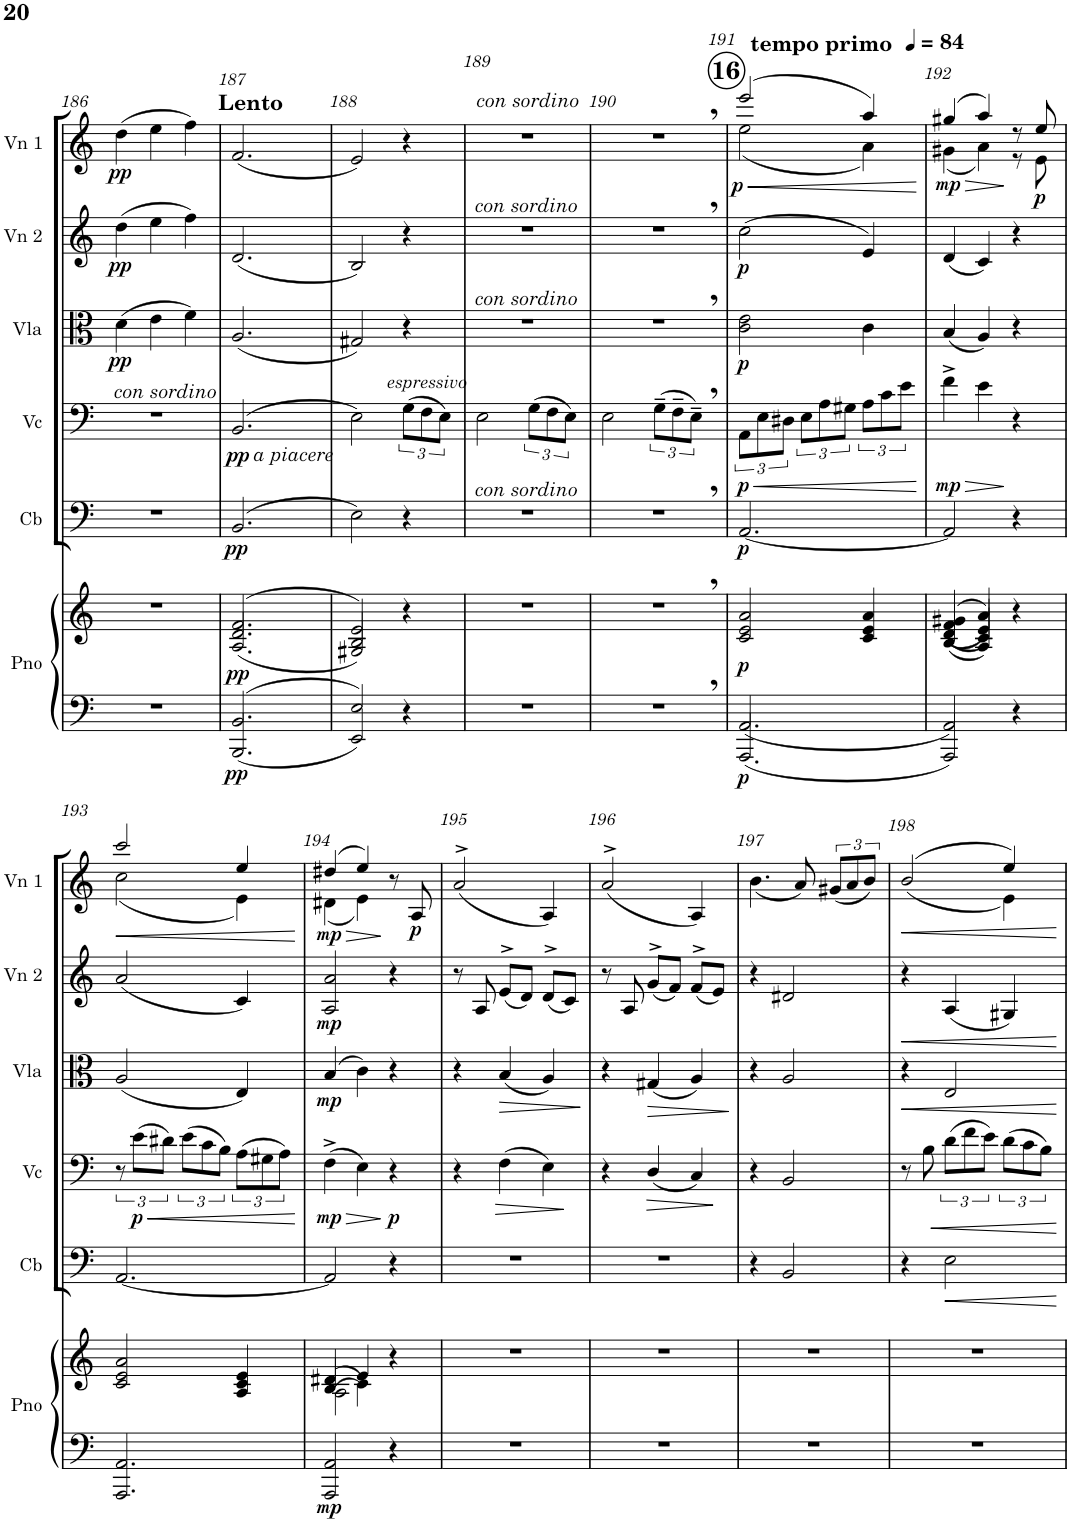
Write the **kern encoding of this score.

**kern	**kern	**dynam	**kern	**dynam	**kern	**dynam	**kern	**dynam	**kern	**dynam	**kern	**dynam
*part6	*part6	*part6	*part5	*part5	*part4	*part4	*part3	*part3	*part2	*part2	*part1	*part1
*staff7	*staff6	*staff6/7	*staff5	*staff5	*staff4	*staff4	*staff3	*staff3	*staff2	*staff2	*staff1	*staff1
*I"Piano	*	*	*I"Contrabass	*	*I"Violoncello	*	*I"Viola	*	*I"Violin 2	*	*I"Violin 1	*
*I'Pno	*	*	*I'Cb	*	*I'Vc	*	*I'Vla	*	*I'Vn 2	*	*I'Vn 1	*
!!LO:PB:g=z
*clefF4	*clefG2	*	*clefF4	*	*clefF4	*	*clefC3	*	*clefG2	*	*clefG2	*
*	*	*	*Trd7c12	*	*	*	*	*	*	*	*	*
*k[]	*k[]	*	*k[]	*	*k[]	*	*k[]	*	*k[]	*	*k[]	*
*M3/4	*M3/4	*	*M3/4	*	*M3/4	*	*M3/4	*	*M3/4	*	*M3/4	*
=186	=186	=186	=186	=186	=186	=186	=186	=186	=186	=186	=186	=186
!	!	!	!	!	!LO:TX:a:i:t=con sordino	!	!	!	!	!	!	!
!	!	!	!	!	!	!	!	!LO:DY:b	!	!LO:DY:b	!	!LO:DY:b
2.r	2.r	.	2.r	.	2.r	.	(4d\	pp	(4dd\	pp	(4dd\	pp
.	.	.	.	.	.	.	4e\	.	4ee\	.	4ee\	.
.	.	.	.	.	.	.	4f\)	.	4ff\)	.	4ff\)	.
=187	=187	=187	=187	=187	=187	=187	=187	=187	=187	=187	=187	=187
*^	*^	*	*	*	*	*	*	*	*	*	*	*
!	!	!	!	!	!	!	!	!	!	!	!	!	!LO:TX:a:B:t=Lento	!
!	!	!	!	!	!	!	!LO:TX:b:i:t=a piacere	!	!	!	!	!	!	!
!	!	!	!	!LO:DY:b=2	!	!	!	!	!	!	!	!	!	!
!	!	!	!	!LO:DY:n=1:b	!	!LO:DY:b	!	!LO:DY:b	!	!	!	!	!	!
2.BB/	2.BBB/	(2.d/ 2.f/	(2.A/	pp pp	(2.BB/	pp	(2.BB/	pp	(2.A/	.	(2.d/	.	(2.f/	.
=188	=188	=188	=188	=188	=188	=188	=188	=188	=188	=188	=188	=188	=188	=188
2E/	2EE/	2B/ 2e/)	2G#X/)	.	2E\)	.	2E\)	.	2G#X/)	.	2B/)	.	2e/)	.
!	!	!	!	!	!	!	!LO:TX:a:i:t=espressivo	!	!	!	!	!	!	!
4r	4ryy	4r	4ryy	.	4r	.	(12G\L	.	4r	.	4r	.	4r	.
.	.	.	.	.	.	.	12F\	.	.	.	.	.	.	.
.	.	.	.	.	.	.	12E\J)	.	.	.	.	.	.	.
*v	*v	*	*	*	*	*	*	*	*	*	*	*	*	*
*	*v	*v	*	*	*	*	*	*	*	*	*	*	*
=189	=189	=189	=189	=189	=189	=189	=189	=189	=189	=189	=189	=189
!	!	!	!	!	!	!	!	!	!	!	!LO:TX:a:i:t=con sordino	!
!	!	!	!	!	!	!	!	!	!LO:TX:a:i:t=con sordino	!	!	!
!	!	!	!	!	!	!	!LO:TX:a:i:t=con sordino	!	!	!	!	!
!	!	!	!LO:TX:a:i:t=con sordino	!	!	!	!	!	!	!	!	!
2.r	2.r	.	2.r	.	2E\	.	2.r	.	2.r	.	2.r	.
.	.	.	.	.	(12G\L	.	.	.	.	.	.	.
.	.	.	.	.	12F\	.	.	.	.	.	.	.
.	.	.	.	.	12E\J)	.	.	.	.	.	.	.
=190	=190	=190	=190	=190	=190	=190	=190	=190	=190	=190	=190	=190
2.r	2.r	.	2.r	.	2E\	.	2.r	.	2.r	.	2.r	.
.	.	.	.	.	(12G~\L	.	.	.	.	.	.	.
.	.	.	.	.	12F~\	.	.	.	.	.	.	.
.	.	.	.	.	12E~,\J)	.	.	.	.	.	.	.
=191	=191	=191	=191	=191	=191	=191	=191	=191	=191	=191	=191	=191
!!LO:REH:place=s1:a:B:cj:enc=circle:fs=14:t=16
*	*	*	*	*	*	*	*	*	*	*	*MM84	*
*^	*	*	*	*	*	*	*	*	*	*	*	*
!	!	!	!	!	!	!	!	!	!	!	!	!LO:TX:a:B:t=tempo primo	!
!	!	!	!LO:DY:b=2	!	!	!	!LO:HP:b	!	!	!	!	!	!LO:HP:b
*	*	*	*	*	*	*	*	*	*	*	*	*^	*
!	!	!	!LO:DY:n=1:b	!	!LO:DY:b	!	!LO:DY:n=1:b	!	!LO:DY:b	!	!LO:DY:b	!	!	!LO:DY:n=1:b
2.AA/	2.AAA/	2c/ 2e/ 2a/	p p	[2.AA/	p	12AA\L	< p	2c\ 2e\	p	(2cc\	p	(2eee/	(2ee\	< p
.	.	.	.	.	.	12E\	.	.	.	.	.	.	.	.
.	.	.	.	.	.	12D#X\J	.	.	.	.	.	.	.	.
.	.	.	.	.	.	12E\L	.	.	.	.	.	.	.	.
.	.	.	.	.	.	12A\	.	.	.	.	.	.	.	.
.	.	.	.	.	.	12G#X\J	.	.	.	.	.	.	.	.
.	.	4c/ 4e/ 4a/	.	.	.	12A\L	.	4c\	.	4e/)	.	4aa/)	4a\)	.
.	.	.	.	.	.	12c\	.	.	.	.	.	.	.	.
.	.	.	.	.	.	12e\J	.	.	.	.	.	.	.	.
*v	*v	*	*	*	*	*	*	*	*	*	*	*v	*v	*
.	.	.	.	.	.	.	.	.	.	.	.	[
=192	=192	=192	=192	=192	=192	=192	=192	=192	=192	=192	=192	=192
*^	*^	*	*	*	*	*	*	*	*	*	*	*
*	*	*	*^	*	*	*	*	*	*	*	*	*	*	*
*	*	*	*	*^	*	*	*	*	*	*	*	*	*	*	*
!	!	!	!	!	!	!	!	!	!	!LO:HP:b	!	!	!	!	!	!LO:HP:b
*	*	*	*	*	*	*	*	*	*	*	*	*	*	*	*^	*
!	!	!	!	!	!	!	!	!	!	!LO:DY:n=1:b	!	!	!	!	!	!	!LO:DY:n=1:b
2AA/	2AAA/	(4g#X/	(4f/	(4d/	(4B/	.	2AA/]	.	4f^\	> mp	(4B/	.	(4d/	.	(4gg#X/	(4g#X\	> mp
.	.	4a/)	4e/)	4c/)	4A/)	.	.	.	4e\	.	4A/)	.	4c/)	.	4aa/)	4a\)	.
4r	4ryy	4r	4ryy	4ryy	4ryy	.	4r	.	4r	[	4r	.	4r	.	8r	8r	]
!	!	!	!	!	!	!	!	!	!	!	!	!	!	!	!	!	!LO:DY:n=2:b
.	.	.	.	.	.	.	.	.	.	.	.	.	.	.	8ee/	8e\	p
*v	*v	*	*	*	*	*	*	*	*	*	*	*	*	*	*	*	*
*	*v	*v	*v	*v	*	*	*	*	*	*	*	*	*	*	*	*
!!LO:LB:g=z	!!
=193	=193	=193	=193	=193	=193	=193	=193	=193	=193	=193	=193	=193	=193
!	!	!	!	!	!	!	!	!	!	!	!	!	!LO:HP:b
2.AAA/ 2.AA/	2c/ 2e/ 2a/	.	[2.AA/	.	12r	.	(2A/	.	(2a/	.	2ccc/	(2cc\	<
!	!	!	!	!	!	!LO:HP:b	!	!	!	!	!	!	!
!	!	!	!	!	!	!LO:DY:n=1:b	!	!	!	!	!	!	!
.	.	.	.	.	(12e\L	< p	.	.	.	.	.	.	.
.	.	.	.	.	12d#X\J)	.	.	.	.	.	.	.	.
.	.	.	.	.	(12e\L	.	.	.	.	.	.	.	.
.	.	.	.	.	12c\	.	.	.	.	.	.	.	.
.	.	.	.	.	12B\J)	.	.	.	.	.	.	.	.
.	4A/ 4c/ 4e/	.	.	.	(12A\L	.	4E/)	.	4c/)	.	4ee/	4e\)	.
.	.	.	.	.	12G#X\	.	.	.	.	.	.	.	.
.	.	.	.	.	12A\J)	.	.	.	.	.	.	.	.
*	*	*	*	*	*	*	*	*	*	*	*v	*v	*
.	.	.	.	.	.	]	.	.	.	.	.	[
=194	=194	=194	=194	=194	=194	=194	=194	=194	=194	=194	=194	=194
*	*^	*	*	*	*	*	*	*	*	*	*	*
*	*	*^	*	*	*	*	*	*	*	*	*	*	*
!	!	!	!	!LO:DY:b=2	!	!	!	!LO:HP:b	!	!	!	!	!	!LO:HP:b
*	*	*	*	*	*	*	*	*	*	*	*	*	*^	*
!	!	!	!	!	!	!	!	!LO:DY:n=1:b	!	!LO:DY:b	!	!LO:DY:b	!	!	!LO:DY:n=1:b
2AAA/ 2AA/	(4d#X/	(>4B/	2A\	mp	2AA/]	.	(4F^\	> mp	(4B/	mp	2A/ 2a/	mp	(4dd#X/	(4d#X\	> mp
.	4e/)	4c\)	.	.	.	.	4E\)	.	4c\)	.	.	.	4ee/)	4e\)	.
!	!	!	!	!	!	!	!	!LO:DY:n=2:b	!	!	!	!	!	!	!
4r	4r	4ryy	4ryy	.	4r	.	4r	[ p	4r	.	4r	.	8r	4ryy	]
!	!	!	!	!	!	!	!	!	!	!	!	!	!	!	!LO:DY:n=2:b
.	.	.	.	.	.	.	.	.	.	.	.	.	8A/	.	p
*	*v	*v	*v	*	*	*	*	*	*	*	*	*	*v	*v	*
=195	=195	=195	=195	=195	=195	=195	=195	=195	=195	=195	=195	=195
2.r	2.r	.	2.r	.	4r	.	4r	.	8r	.	(<2a^>/	.
.	.	.	.	.	.	.	.	.	8A/	.	.	.
!	!	!	!	!	!	!LO:HP:b	!	!LO:HP:b	!	!	!	!
.	.	.	.	.	(4F\	>	(4B/	>	(8e^>/L	.	.	.
.	.	.	.	.	.	.	.	.	8d/J)	.	.	.
.	.	.	.	.	4E\)	.	4A/)	.	(8d^>/L	.	4A/)	.
.	.	.	.	.	.	.	.	.	8c/J)	.	.	.
.	.	.	.	.	.	]	.	]	.	.	.	.
=196	=196	=196	=196	=196	=196	=196	=196	=196	=196	=196	=196	=196
2.r	2.r	.	2.r	.	4r	.	4r	.	8r	.	(<2a^>/	.
.	.	.	.	.	.	.	.	.	8A/	.	.	.
!	!	!	!	!	!	!LO:HP:b	!	!LO:HP:b	!	!	!	!
.	.	.	.	.	(4D/	>	(4G#X/	>	(8g^>/L	.	.	.
.	.	.	.	.	.	.	.	.	8f/J)	.	.	.
.	.	.	.	.	4C/)	.	4A/)	.	(8f^>/L	.	4A/)	.
.	.	.	.	.	.	.	.	.	8e/J)	.	.	.
.	.	.	.	.	.	]	.	]	.	.	.	.
=197	=197	=197	=197	=197	=197	=197	=197	=197	=197	=197	=197	=197
2.r	2.r	.	4r	.	4r	.	4r	.	4r	.	(<4.b\	.
.	.	.	2BB/	.	2BB/	.	2A/	.	2d#X/	.	.	.
.	.	.	.	.	.	.	.	.	.	.	8a/)	.
.	.	.	.	.	.	.	.	.	.	.	(12g#X/L	.
.	.	.	.	.	.	.	.	.	.	.	12a/	.
.	.	.	.	.	.	.	.	.	.	.	12b/J)	.
=198	=198	=198	=198	=198	=198	=198	=198	=198	=198	=198	=198	=198
!	!	!	!	!	!	!	!	!LO:HP:b	!	!LO:HP:b	!	!LO:HP:b
*	*	*	*	*	*	*	*	*	*	*	*^	*
2.r	2.r	.	4r	.	8r	.	4r	<	4r	<	((<2b/	2ryy	<
.	.	.	.	.	8B\	.	.	.	.	.	.	.	.
.	.	.	2E\	.	(12d\L	.	2E/	.	(4A/	.	.	.	.
.	.	.	.	.	12f\	.	.	.	.	.	.	.	.
.	.	.	.	.	12e\J)	.	.	.	.	.	.	.	.
.	.	.	.	.	(12d\L	.	.	.	4G#X/)	.	4ee/)	4e\)	.
.	.	.	.	.	12c\	.	.	.	.	.	.	.	.
.	.	.	.	.	12B\J)	.	.	.	.	.	.	.	.
*	*	*	*	*	*	*	*	*	*	*	*v	*v	*
.	.	.	.	.	.	]	.	[	.	[	.	[
=	=	=	=	=	=	=	=	=	=	=	=	=
*-	*-	*-	*-	*-	*-	*-	*-	*-	*-	*-	*-	*-
